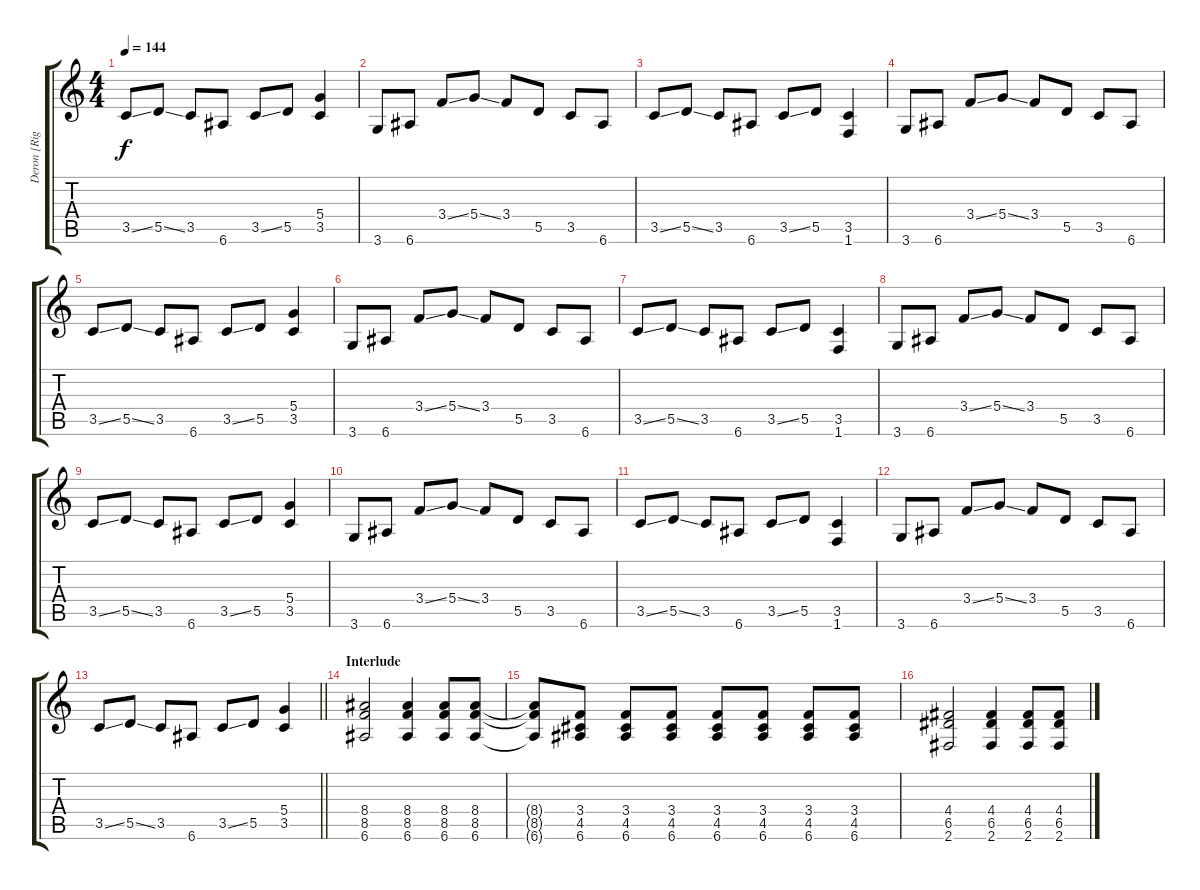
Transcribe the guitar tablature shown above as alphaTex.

\track ("Deron [Right]" "Deron [Rig") {instrument distortionguitar}
\staff {score tabs}
\tuning (E4 B3 G3 D3 A2 E2) {hide}
\ts (4 4)
\tempo 144
\clef g2
\ks c
3.5{ss}.8{dy f} 5.5{ss}.8 3.5.8 6.6.8 3.5{ss}.8 5.5.8 (5.4 3.5).4 |
3.6.8 6.6.8 3.4{ss}.8 5.4{ss}.8 3.4.8 5.5.8 3.5.8 6.6.8 |
3.5{ss}.8 5.5{ss}.8 3.5.8 6.6.8 3.5{ss}.8 5.5.8 (3.5 1.6).4 |
3.6.8 6.6.8 3.4{ss}.8 5.4{ss}.8 3.4.8 5.5.8 3.5.8 6.6.8 |
3.5{ss}.8 5.5{ss}.8 3.5.8 6.6.8 3.5{ss}.8 5.5.8 (5.4 3.5).4 |
3.6.8 6.6.8 3.4{ss}.8 5.4{ss}.8 3.4.8 5.5.8 3.5.8 6.6.8 |
3.5{ss}.8 5.5{ss}.8 3.5.8 6.6.8 3.5{ss}.8 5.5.8 (3.5 1.6).4 |
3.6.8 6.6.8 3.4{ss}.8 5.4{ss}.8 3.4.8 5.5.8 3.5.8 6.6.8 |
3.5{ss}.8 5.5{ss}.8 3.5.8 6.6.8 3.5{ss}.8 5.5.8 (5.4 3.5).4 |
3.6.8 6.6.8 3.4{ss}.8 5.4{ss}.8 3.4.8 5.5.8 3.5.8 6.6.8 |
3.5{ss}.8 5.5{ss}.8 3.5.8 6.6.8 3.5{ss}.8 5.5.8 (3.5 1.6).4 |
3.6.8 6.6.8 3.4{ss}.8 5.4{ss}.8 3.4.8 5.5.8 3.5.8 6.6.8 |
\barLineRight lightlight
3.5{ss}.8 5.5{ss}.8 3.5.8 6.6.8 3.5{ss}.8 5.5.8 (5.4 3.5).4 |
\section ("" "Interlude")
(8.4 8.5 6.6).2 (8.4 8.5 6.6).4 (8.4 8.5 6.6).8 (8.4 8.5 6.6).8 |
(8.4{t} 8.5{t} 6.6{t}).8 (3.4 4.5 6.6).8 (3.4 4.5 6.6).8 (3.4 4.5 6.6).8 (3.4 4.5 6.6).8 (3.4 4.5 6.6).8 (3.4 4.5 6.6).8 (3.4 4.5 6.6).8 |
(4.4 6.5 2.6).2 (4.4 6.5 2.6).4 (4.4 6.5 2.6).8 (4.4 6.5 2.6).8
